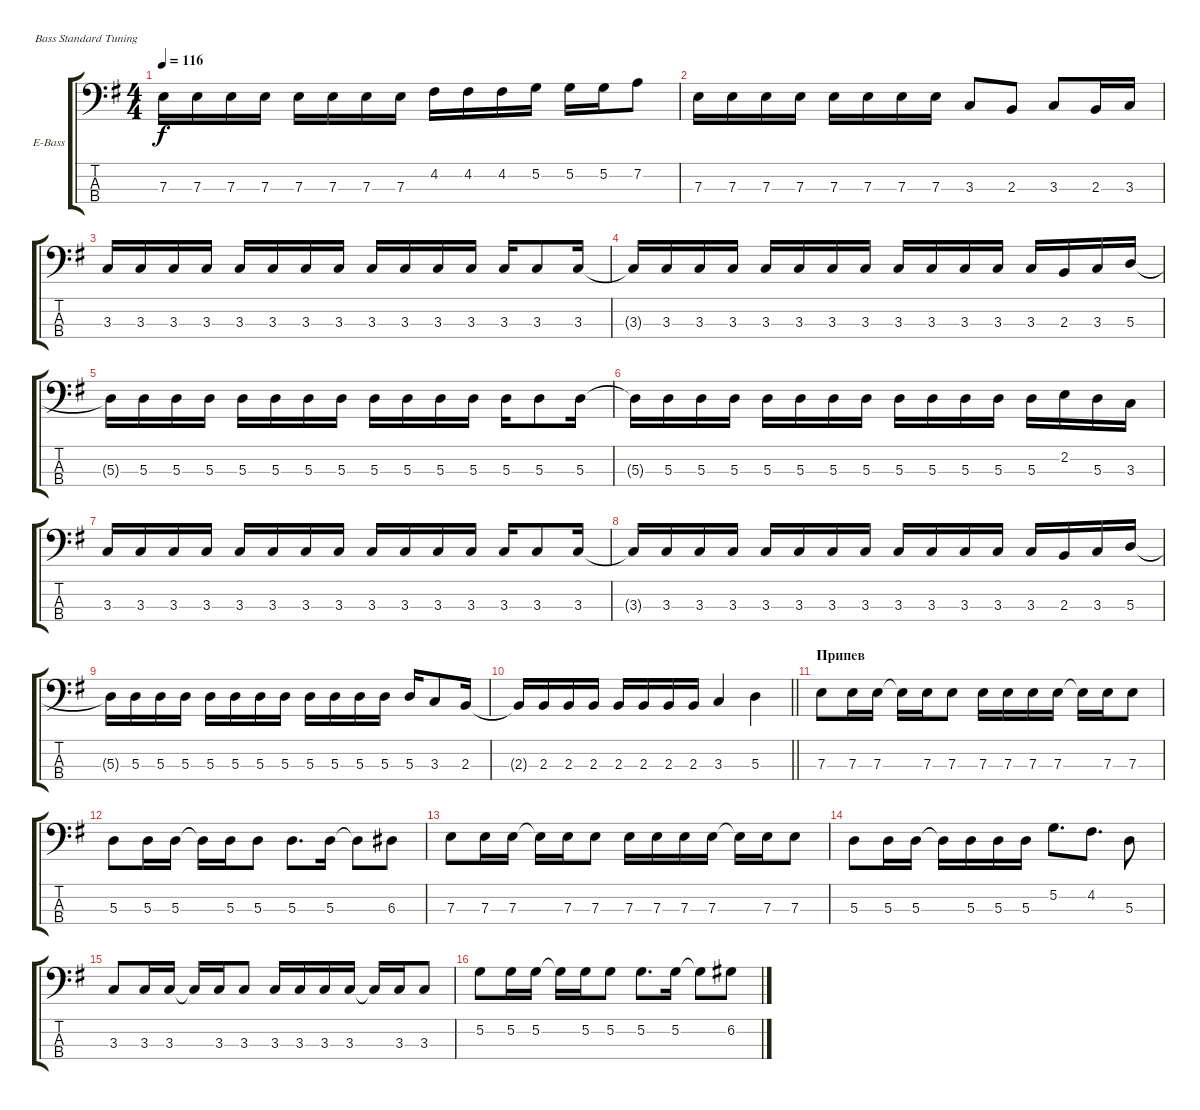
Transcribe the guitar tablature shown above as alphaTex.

\bracketExtendMode groupsimilarinstruments
\firstSystemTrackNameOrientation horizontal
\otherSystemsTrackNameOrientation horizontal
\track ("Виталий Дубинин" "E-Bass") {instrument electricbasspick}
\staff {score tabs}
\tuning (G2 D2 A1 E1)
\ts (4 4)
\tempo 116
\clef f4
\ks eminor
7.3{t}.16{dy f} 7.3.16 7.3.16 7.3.16 7.3.16 7.3.16 7.3.16 7.3.16 4.2.16 4.2.16 4.2.16 5.2.16 5.2.16 5.2.16 7.2.8 |
7.3.16 7.3.16 7.3.16 7.3.16 7.3.16 7.3.16 7.3.16 7.3.16 3.3.8 2.3.8 3.3.8 2.3.16 3.3.16 |
3.3.16 3.3.16 3.3.16 3.3.16 3.3.16 3.3.16 3.3.16 3.3.16 3.3.16 3.3.16 3.3.16 3.3.16 3.3.16 3.3.8 3.3.16 |
3.3{t}.16 3.3.16 3.3.16 3.3.16 3.3.16 3.3.16 3.3.16 3.3.16 3.3.16 3.3.16 3.3.16 3.3.16 3.3.16 2.3.16 3.3.16 5.3.16 |
5.3{t}.16 5.3.16 5.3.16 5.3.16 5.3.16 5.3.16 5.3.16 5.3.16 5.3.16 5.3.16 5.3.16 5.3.16 5.3.16 5.3.8 5.3.16 |
5.3{t}.16 5.3.16 5.3.16 5.3.16 5.3.16 5.3.16 5.3.16 5.3.16 5.3.16 5.3.16 5.3.16 5.3.16 5.3.16 2.2.16 5.3.16 3.3.16 |
3.3.16 3.3.16 3.3.16 3.3.16 3.3.16 3.3.16 3.3.16 3.3.16 3.3.16 3.3.16 3.3.16 3.3.16 3.3.16 3.3.8 3.3.16 |
3.3{t}.16 3.3.16 3.3.16 3.3.16 3.3.16 3.3.16 3.3.16 3.3.16 3.3.16 3.3.16 3.3.16 3.3.16 3.3.16 2.3.16 3.3.16 5.3.16 |
5.3{t}.16 5.3.16 5.3.16 5.3.16 5.3.16 5.3.16 5.3.16 5.3.16 5.3.16 5.3.16 5.3.16 5.3.16 5.3.16 3.3.8 2.3.16 |
\barLineRight lightlight
2.3{t}.16 2.3.16 2.3.16 2.3.16 2.3.16 2.3.16 2.3.16 2.3.16 3.3.4 5.3.4 |
\section ("" "Припев")
7.3.8 7.3.16 7.3.16 7.3{t}.16 7.3.16 7.3.8 7.3.16 7.3.16 7.3.16 7.3.16 7.3{t}.16 7.3.16 7.3.8 |
5.3.8 5.3.16 5.3.16 5.3{t}.16 5.3.16 5.3.8 5.3.8{d} 5.3.16 5.3{t}.8 6.3.8 |
7.3.8 7.3.16 7.3.16 7.3{t}.16 7.3.16 7.3.8 7.3.16 7.3.16 7.3.16 7.3.16 7.3{t}.16 7.3.16 7.3.8 |
5.3.8 5.3.16 5.3.16 5.3{t}.16 5.3.16 5.3.16 5.3.16 5.2.8{d} 4.2.8{d} 5.3.8 |
3.3.8 3.3.16 3.3.16 3.3{t}.16 3.3.16 3.3.8 3.3.16 3.3.16 3.3.16 3.3.16 3.3{t}.16 3.3.16 3.3.8 |
5.2.8 5.2.16 5.2.16 5.2{t}.16 5.2.16 5.2.8 5.2.8{d} 5.2.16 5.2{t}.8 6.2.8
